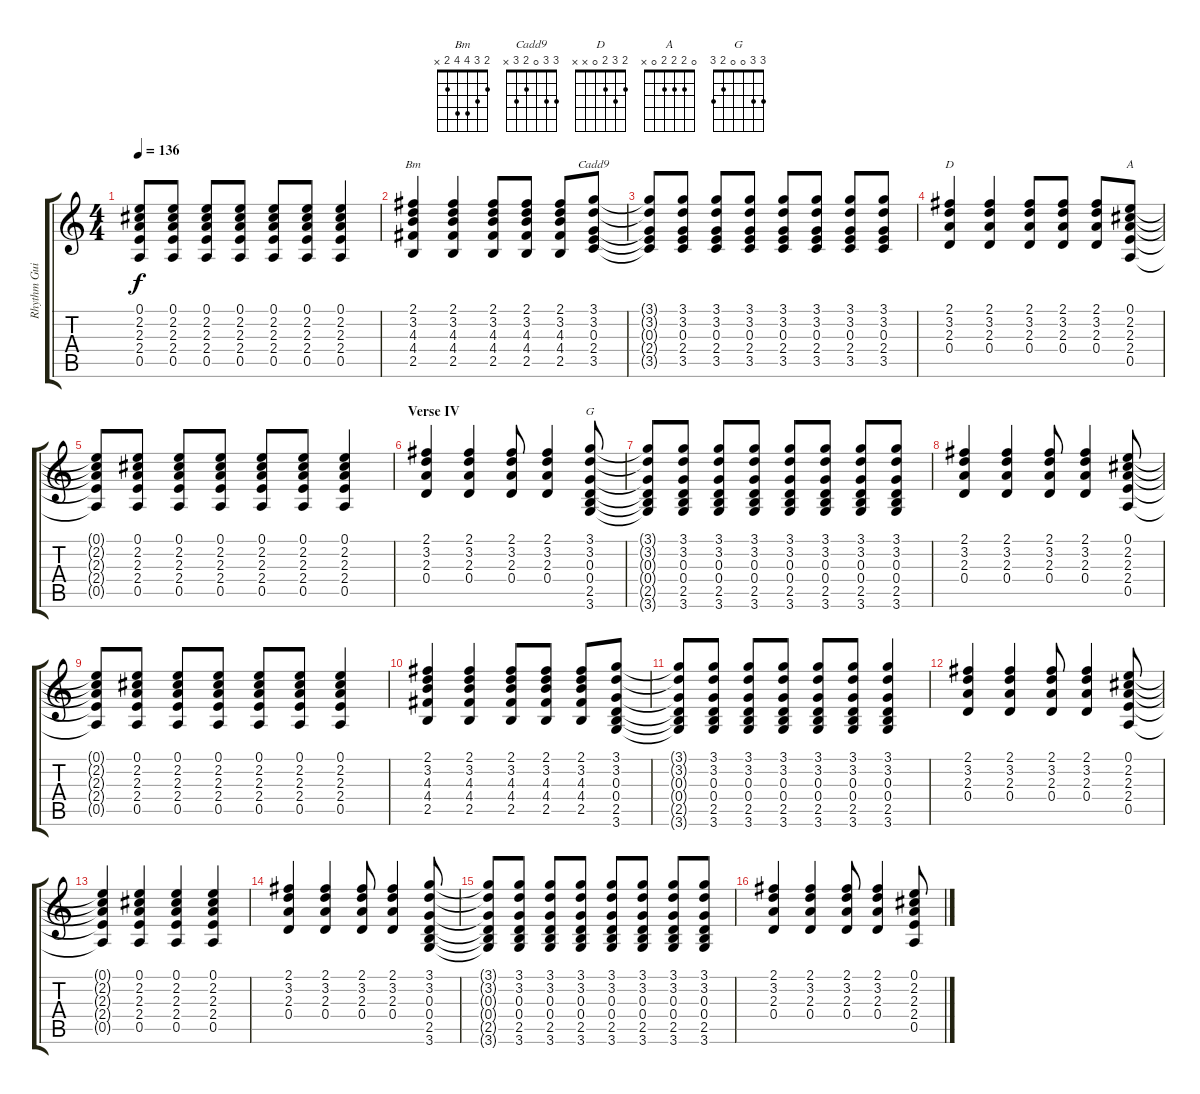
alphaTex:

\track ("Rhythm Guitar" "Rhythm Gui") {instrument acousticguitarsteel}
\staff {score tabs}
\tuning (E4 B3 G3 D3 A2 E2) {hide}
\chord ("Bm" 2 3 4 4 2 x)
\chord ("Cadd9" 3 3 0 2 3 x)
\chord ("D" 2 3 2 0 x x)
\chord ("A" 0 2 2 2 0 x)
\chord ("G" 3 3 0 0 2 3)
\ts (4 4)
\tempo 136
\clef g2
\ks c
(0.1{t} 2.2{t} 2.3{t} 2.4{t} 0.5{t}).8{dy f} (0.1 2.2 2.3 2.4 0.5).8 (0.1 2.2 2.3 2.4 0.5).8 (0.1 2.2 2.3 2.4 0.5).8 (0.1 2.2 2.3 2.4 0.5).8 (0.1 2.2 2.3 2.4 0.5).8 (0.1 2.2 2.3 2.4 0.5).4 |
(2.1 3.2 4.3 4.4 2.5).4{ch "Bm"} (2.1 3.2 4.3 4.4 2.5).4 (2.1 3.2 4.3 4.4 2.5).8 (2.1 3.2 4.3 4.4 2.5).8 (2.1 3.2 4.3 4.4 2.5).8 (3.1 3.2 0.3 2.4 3.5).8{ch "Cadd9"} |
(3.1{t} 3.2{t} 0.3{t} 2.4{t} 3.5{t}).8 (3.1 3.2 0.3 2.4 3.5).8 (3.1 3.2 0.3 2.4 3.5).8 (3.1 3.2 0.3 2.4 3.5).8 (3.1 3.2 0.3 2.4 3.5).8 (3.1 3.2 0.3 2.4 3.5).8 (3.1 3.2 0.3 2.4 3.5).8 (3.1 3.2 0.3 2.4 3.5).8 |
(2.1 3.2 2.3 0.4).4{ch "D"} (2.1 3.2 2.3 0.4).4 (2.1 3.2 2.3 0.4).8 (2.1 3.2 2.3 0.4).8 (2.1 3.2 2.3 0.4).8 (0.1 2.2 2.3 2.4 0.5).8{ch "A"} |
(0.1{t} 2.2{t} 2.3{t} 2.4{t} 0.5{t}).8 (0.1 2.2 2.3 2.4 0.5).8 (0.1 2.2 2.3 2.4 0.5).8 (0.1 2.2 2.3 2.4 0.5).8 (0.1 2.2 2.3 2.4 0.5).8 (0.1 2.2 2.3 2.4 0.5).8 (0.1 2.2 2.3 2.4 0.5).4 |
\section ("" "Verse IV")
(2.1 3.2 2.3 0.4).4 (2.1 3.2 2.3 0.4).4 (2.1 3.2 2.3 0.4).8 (2.1 3.2 2.3 0.4).4 (3.1 3.2 0.3 0.4 2.5 3.6).8{ch "G"} |
(3.1{t} 3.2{t} 0.3{t} 0.4{t} 2.5{t} 3.6{t}).8 (3.1 3.2 0.3 0.4 2.5 3.6).8 (3.1 3.2 0.3 0.4 2.5 3.6).8 (3.1 3.2 0.3 0.4 2.5 3.6).8 (3.1 3.2 0.3 0.4 2.5 3.6).8 (3.1 3.2 0.3 0.4 2.5 3.6).8 (3.1 3.2 0.3 0.4 2.5 3.6).8 (3.1 3.2 0.3 0.4 2.5 3.6).8 |
(2.1 3.2 2.3 0.4).4 (2.1 3.2 2.3 0.4).4 (2.1 3.2 2.3 0.4).8 (2.1 3.2 2.3 0.4).4 (0.1 2.2 2.3 2.4 0.5).8 |
(0.1{t} 2.2{t} 2.3{t} 2.4{t} 0.5{t}).8 (0.1 2.2 2.3 2.4 0.5).8 (0.1 2.2 2.3 2.4 0.5).8 (0.1 2.2 2.3 2.4 0.5).8 (0.1 2.2 2.3 2.4 0.5).8 (0.1 2.2 2.3 2.4 0.5).8 (0.1 2.2 2.3 2.4 0.5).4 |
(2.1 3.2 4.3 4.4 2.5).4 (2.1 3.2 4.3 4.4 2.5).4 (2.1 3.2 4.3 4.4 2.5).8 (2.1 3.2 4.3 4.4 2.5).8 (2.1 3.2 4.3 4.4 2.5).8 (3.1 3.2 0.3 0.4 2.5 3.6).8 |
(3.1{t} 3.2{t} 0.3{t} 0.4{t} 2.5{t} 3.6{t}).8 (3.1 3.2 0.3 0.4 2.5 3.6).8 (3.1 3.2 0.3 0.4 2.5 3.6).8 (3.1 3.2 0.3 0.4 2.5 3.6).8 (3.1 3.2 0.3 0.4 2.5 3.6).8 (3.1 3.2 0.3 0.4 2.5 3.6).8 (3.1 3.2 0.3 0.4 2.5 3.6).4 |
(2.1 3.2 2.3 0.4).4 (2.1 3.2 2.3 0.4).4 (2.1 3.2 2.3 0.4).8 (2.1 3.2 2.3 0.4).4 (0.1 2.2 2.3 2.4 0.5).8 |
(0.1{t} 2.2{t} 2.3{t} 2.4{t} 0.5{t}).4 (0.1 2.2 2.3 2.4 0.5).4 (0.1 2.2 2.3 2.4 0.5).4 (0.1 2.2 2.3 2.4 0.5).4 |
(2.1 3.2 2.3 0.4).4 (2.1 3.2 2.3 0.4).4 (2.1 3.2 2.3 0.4).8 (2.1 3.2 2.3 0.4).4 (3.1 3.2 0.3 0.4 2.5 3.6).8 |
(3.1{t} 3.2{t} 0.3{t} 0.4{t} 2.5{t} 3.6{t}).8 (3.1 3.2 0.3 0.4 2.5 3.6).8 (3.1 3.2 0.3 0.4 2.5 3.6).8 (3.1 3.2 0.3 0.4 2.5 3.6).8 (3.1 3.2 0.3 0.4 2.5 3.6).8 (3.1 3.2 0.3 0.4 2.5 3.6).8 (3.1 3.2 0.3 0.4 2.5 3.6).8 (3.1 3.2 0.3 0.4 2.5 3.6).8 |
(2.1 3.2 2.3 0.4).4 (2.1 3.2 2.3 0.4).4 (2.1 3.2 2.3 0.4).8 (2.1 3.2 2.3 0.4).4 (0.1 2.2 2.3 2.4 0.5).8
